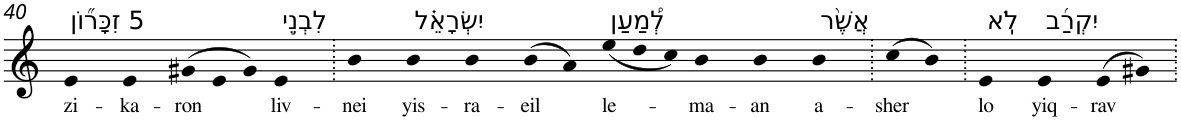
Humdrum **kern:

**kern	**text
*part1	*part1
*staff1	*staff1
*I"Piano	*
*I'Pno	*
!!LO:PB:g=z
*clefG2	*
*k[]	*
=40	=40
!LO:TX:a:t=5 זִכָּר֞וֹן	!
!	!LO:LY:b
4e	zi-
!	!LO:LY:b
4e	-ka-
*Xtuplet	*
!	!LO:LY:b
(>12g#X	-ron
12e	.
12g#)	.
!LO:TX:a:t=לִבְנֵ֣י	!
!	!LO:LY:b
4e	liv-
=41.	=41.
!	!LO:LY:b
4b	-nei
!LO:TX:a:t=יִשְׂרָאֵ֗ל	!
!	!LO:LY:b
4b	yis-
!	!LO:LY:b
4b	-ra-
!	!LO:LY:b
(>8b	-eil
8a)	.
!LO:TX:a:t=לְ֠מַעַן	!
!	!LO:LY:b
(<12ee	le-
12dd	.
12cc)	.
!	!LO:LY:b
4b	-ma-
!	!LO:LY:b
4b	-an
!LO:TX:a:t=אֲשֶׁ֨ר	!
!	!LO:LY:b
4b	a-
=42.	=42.
!	!LO:LY:b
(>8cc	-sher
8b)	.
=43.	=43.
!LO:TX:a:t=לֹֽא	!
!	!LO:LY:b
4e	lo
!LO:TX:a:t=יִקְרַ֜ב	!
!	!LO:LY:b
4e	yiq-
!	!LO:LY:b
(>8e	-rav
8g#X)	.
=.	=.
*-	*-
